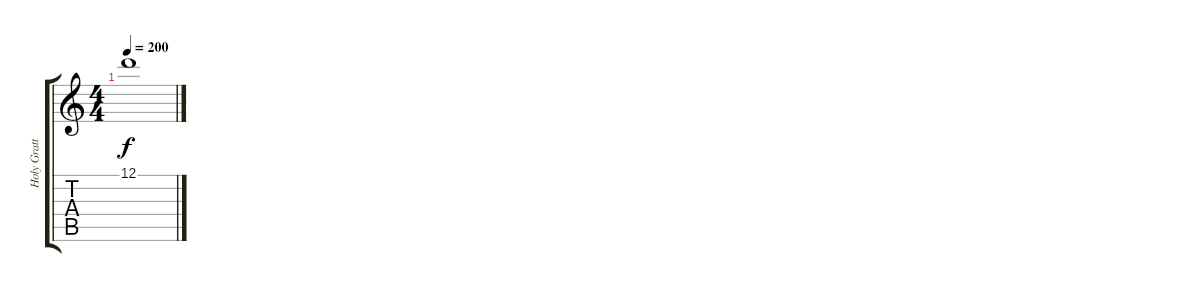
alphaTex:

\track ("Holy Gratte 1" "Holy Gratt") {instrument distortionguitar}
\staff {score tabs}
\tuning (D4 A3 F3 C3 G2 D2) {hide}
\ts (4 4)
\tempo 200
\clef g2
\ks c
12.1{t}.1{dy f}
